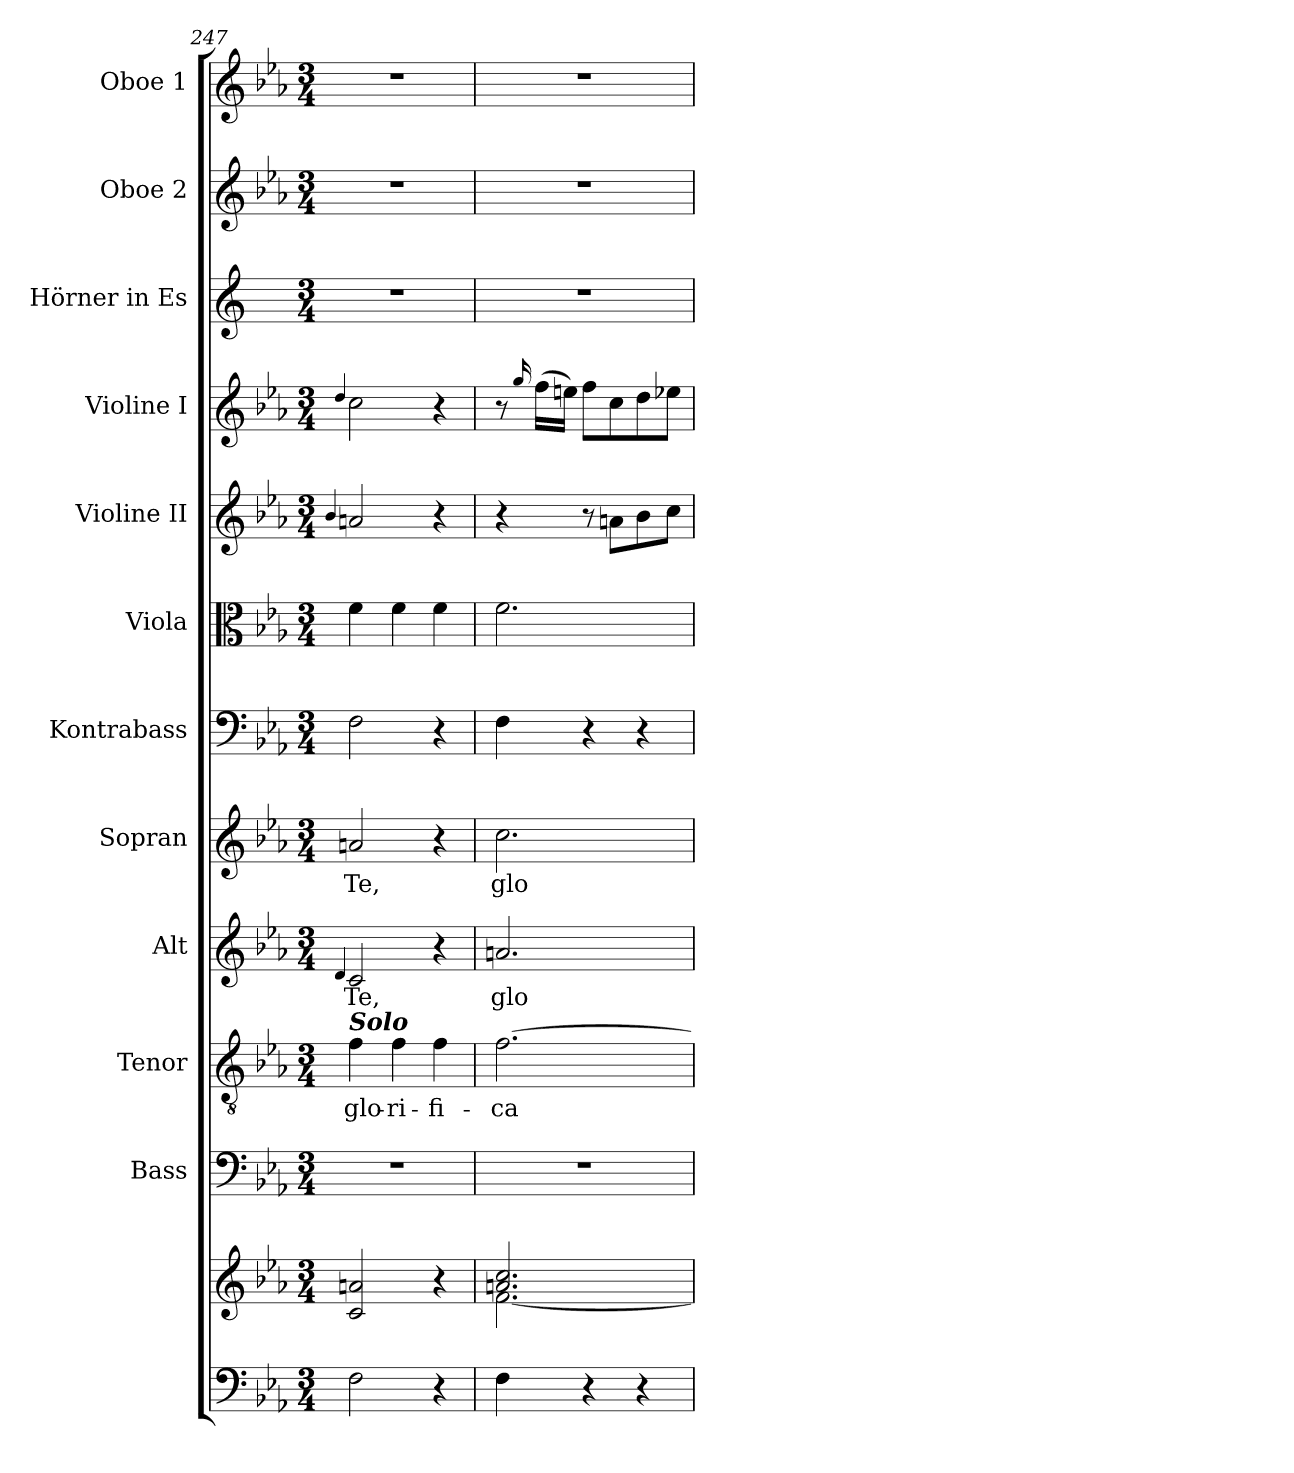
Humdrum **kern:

**kern	**kern	**kern	**kern	**text	**kern	**text	**kern	**text	**kern	**kern	**kern	**kern	**kern	**kern	**kern
*part12	*part12	*part11	*part10	*part10	*part9	*part9	*part8	*part8	*part7	*part6	*part5	*part4	*part3	*part2	*part1
*staff13	*staff12	*staff11	*staff10	*staff10	*staff9	*staff9	*staff8	*staff8	*staff7	*staff6	*staff5	*staff4	*staff3	*staff2	*staff1
*	*	*I"Bass	*I"Tenor	*	*I"Alt	*	*I"Sopran	*	*I"Kontrabass	*I"Viola	*I"Violine II	*I"Violine I	*I"Hörner in Es	*I"Oboe 2	*I"Oboe 1
*	*	*I'B.	*I'T.	*	*I'A.	*	*I'S.	*	*I'Kb.	*I'Vla.	*I'Vl. II	*I'Vl. I	*	*I'Ob. 2	*I'Ob. 1
*clefF4	*clefG2	*clefF4	*clefGv2	*	*clefG2	*	*clefG2	*	*clefF4	*clefC3	*clefG2	*clefG2	*clefG2	*clefG2	*clefG2
*	*	*	*	*	*	*	*	*	*ITrd7c12	*	*	*	*ITrd5c9	*	*
*k[b-e-a-]	*k[b-e-a-]	*k[b-e-a-]	*k[b-e-a-]	*	*k[b-e-a-]	*	*k[b-e-a-]	*	*k[b-e-a-]	*k[b-e-a-]	*k[b-e-a-]	*k[b-e-a-]	*k[b-e-a-]	*k[b-e-a-]	*k[b-e-a-]
*E-:	*E-:	*E-:	*E-:	*	*E-:	*	*E-:	*	*E-:	*E-:	*E-:	*E-:	*E-:	*E-:	*E-:
*M3/4	*M3/4	*M3/4	*M3/4	*	*M3/4	*	*M3/4	*	*M3/4	*M3/4	*M3/4	*M3/4	*M3/4	*M3/4	*M3/4
=247	=247	=247	=247	=247	=247	=247	=247	=247	=247	=247	=247	=247	=247	=247	=247
.	.	.	.	.	4qqd/	.	.	.	.	.	4qqb-/	4qqdd/	.	.	.
!	!	!	!LO:TX:a:Bi:t=Solo	!	!	!	!	!	!	!	!	!	!	!	!
!	!	!	!	!LO:LY:b	!	!LO:LY:b	!	!LO:LY:b	!	!	!	!	!	!	!
2F\	2c/ 2an/	2.r	4f\	glo-	2c/	Te,	2an/	Te,	2FF\	4f\	2an/	2cc\	2.r	2.r	2.r
!	!	!	!	!LO:LY:b	!	!	!	!	!	!	!	!	!	!	!
.	.	.	4f\	-ri-	.	.	.	.	.	4f\	.	.	.	.	.
!	!	!	!	!LO:LY:b	!	!	!	!	!	!	!	!	!	!	!
4r	4r	.	4f\	-fi-	4r	.	4r	.	4r	4f\	4r	4r	.	.	.
=248	=248	=248	=248	=248	=248	=248	=248	=248	=248	=248	=248	=248	=248	=248	=248
*	*^	*	*	*	*	*	*	*	*	*	*	*	*	*	*
!	!	!	!	!	!LO:LY:b	!	!LO:LY:b	!	!LO:LY:b	!	!	!	!	!	!	!
4F\	2.an/ 2.cc/	[<2.f\	2.r	[2.f\	-ca-	2.an/	glo-	2.cc\	glo-	4FF\	2.f\	4r	8r	2.r	2.r	2.r
.	.	.	.	.	.	.	.	.	.	.	.	.	16qqgg/	.	.	.
.	.	.	.	.	.	.	.	.	.	.	.	.	(>16ff\LL	.	.	.
.	.	.	.	.	.	.	.	.	.	.	.	.	16een\JJ)	.	.	.
4r	.	.	.	.	.	.	.	.	.	4r	.	8r	8ff\L	.	.	.
.	.	.	.	.	.	.	.	.	.	.	.	8an\L	8cc\	.	.	.
4r	.	.	.	.	.	.	.	.	.	4r	.	8b-\	8dd\	.	.	.
.	.	.	.	.	.	.	.	.	.	.	.	8cc\J	8ee-X\J	.	.	.
*	*v	*v	*	*	*	*	*	*	*	*	*	*	*	*	*	*
=	=	=	=	=	=	=	=	=	=	=	=	=	=	=	=
*-	*-	*-	*-	*-	*-	*-	*-	*-	*-	*-	*-	*-	*-	*-	*-
